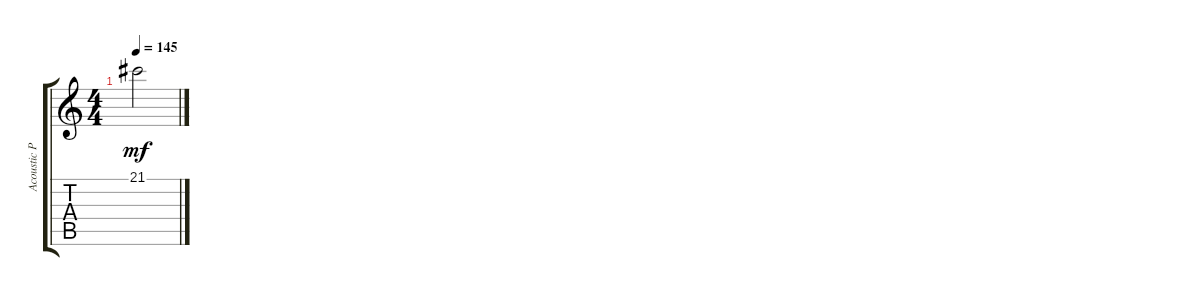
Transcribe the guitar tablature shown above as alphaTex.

\track ("Acoustic Piano (Staff 1)" "Acoustic P") {instrument acousticgrandpiano}
\staff {score tabs}
\tuning (E4 B3 G3 D3 A2 E2) {hide}
\ts (4 4)
\tempo 145
\clef g2
\ks c
21.1{t}.2{dy mf}
